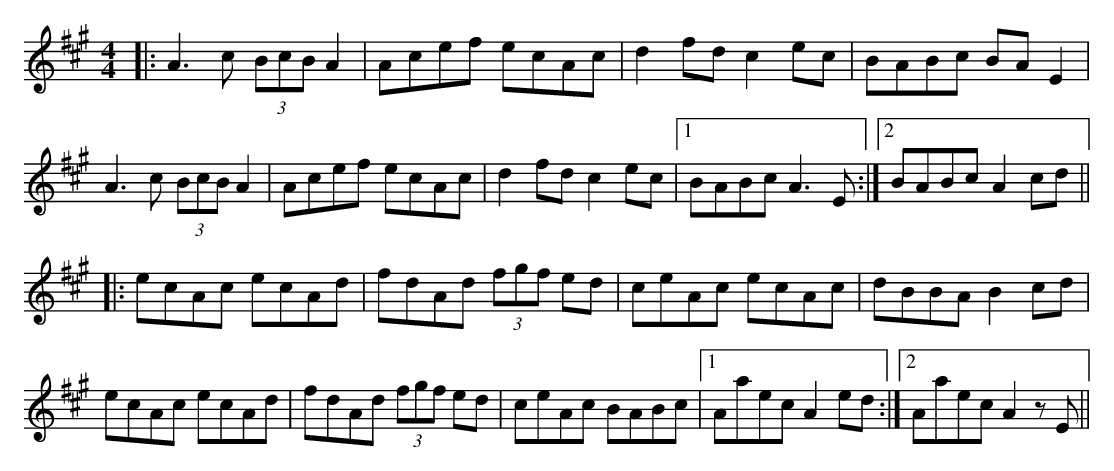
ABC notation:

X:1
M:4/4
K:A
|:A3c (3BcB A2|Acef ecAc|d2fd c2ec|BABc BAE2|
A3c (3BcB A2|Acef ecAc|d2fd c2ec|1 BABc A3E:|2 BABc A2cd||
|:ecAc ecAd|fdAd (3fgf ed|ceAc ecAc|dBBA B2cd|
ecAc ecAd|fdAd (3fgf ed|ceAc BABc|1 Aaec A2ed:|2 Aaec A2zE||
